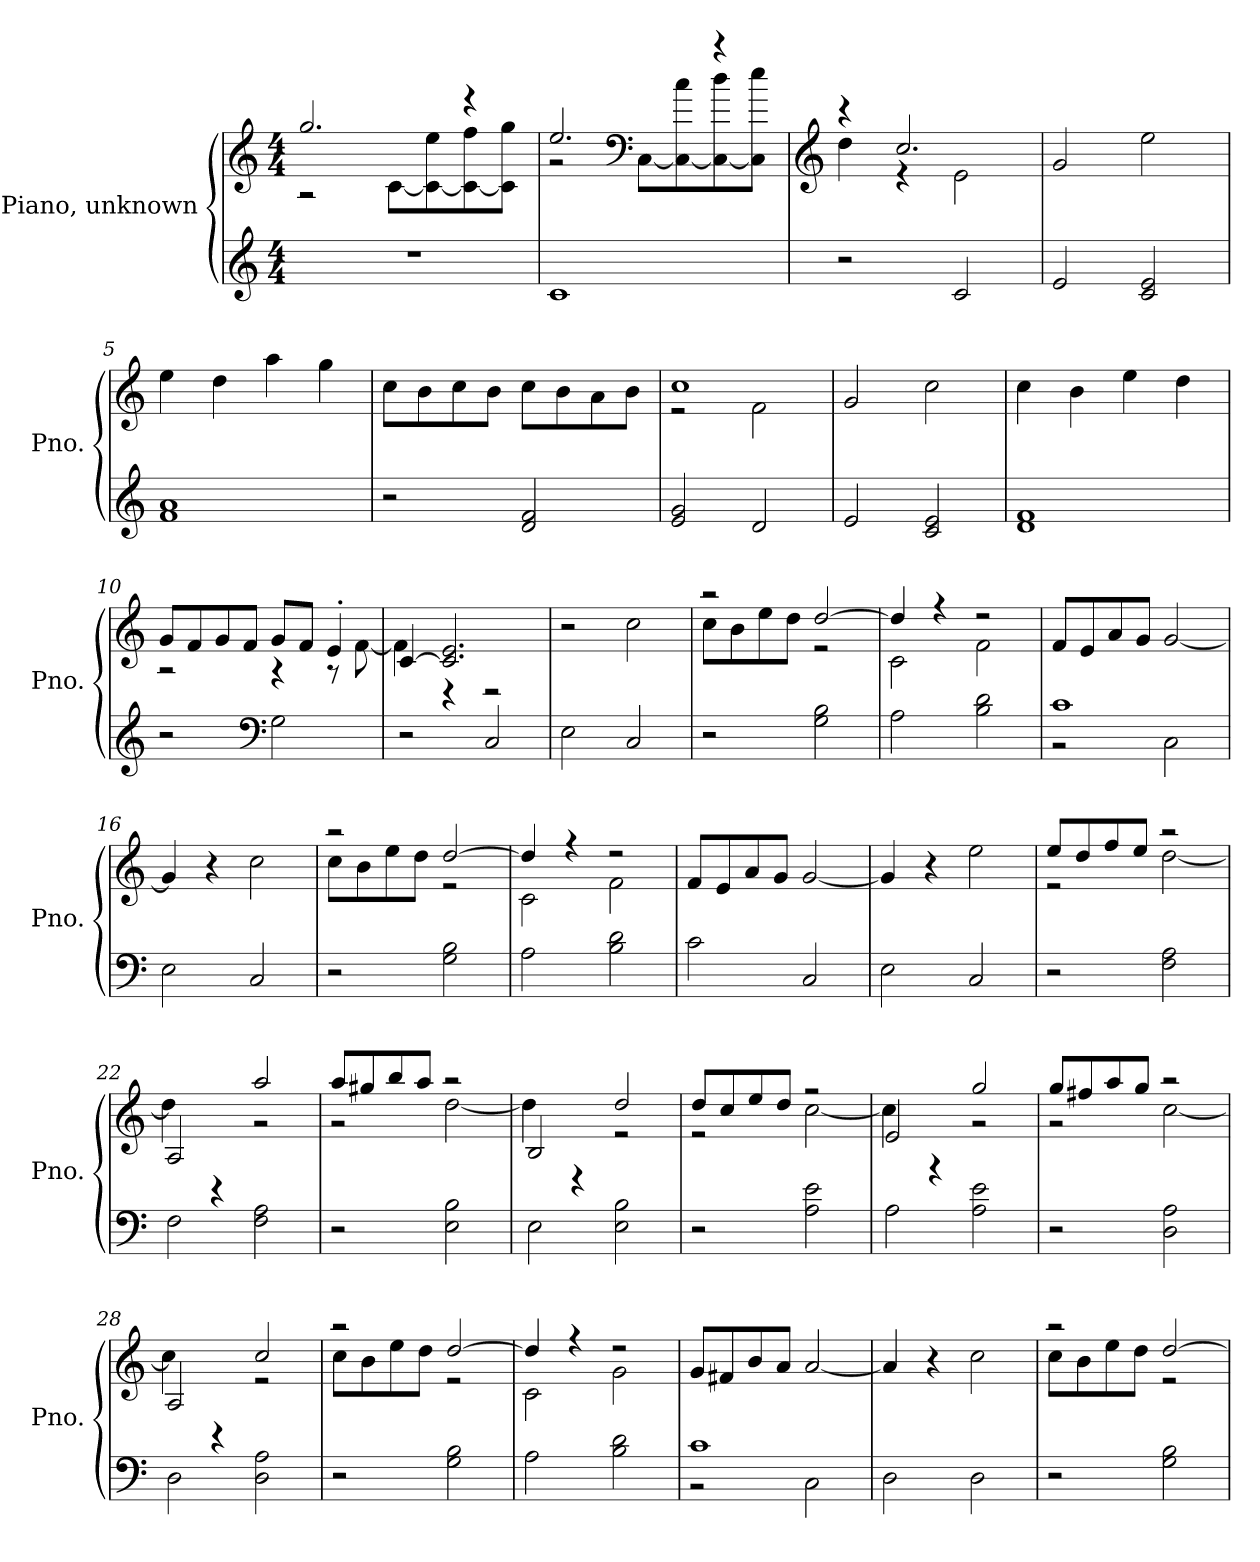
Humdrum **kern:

**kern	**kern
*part1	*part1
*staff2	*staff1
*I"Piano, unknown	*
*I'Pno.	*
*clefG2	*clefG2
*k[]	*k[]
*M4/4	*M4/4
*MM189	*MM189
=1	=1
*	*^
1r	2.gg/	2r
.	.	[8c\L
.	.	8c\_ 8ee\
.	4r	8c\_ 8ff\
.	.	8c\] 8gg\J
=2	=2	=2
1c	2.ee/	2r
*	*clefF4	*
.	.	[8C\L
.	.	8C\_ 8cc\
.	4r	8C\_ 8dd\
.	.	8C\] 8ee\J
=3	=3	=3
*	*clefG2	*
2r	4r	4dd\
.	2.cc/	4r
2c/	.	2e\
*	*v	*v
=4	=4
2e/	2g/
2c/ 2e/	2ee\
=5	=5
1f 1a	4ee\
.	4dd\
.	4aa\
.	4gg\
=6	=6
2r	8cc\L
.	8b\
.	8cc\
.	8b\J
2d/ 2f/	8cc\L
.	8b\
.	8a\
.	8b\J
=7	=7
*	*^
2e/ 2g/	1cc	2r
2d/	.	2f\
*	*v	*v
!!LO:LB:g=z
=8	=8
2e/	2g/
2c/ 2e/	2cc\
=9	=9
1d 1f	4cc\
.	4b\
.	4ee\
.	4dd\
=10	=10
*	*^
2r	8g/L	2r
.	8f/	.
.	8g/	.
.	8f/J	.
*clefF4	*	*
2G\	8g/L	4r
.	8f/J	.
.	4e'/	8r
.	.	[8f\
=11	=11	=11
2r	[4c/	4f\]
.	2.c/] 2.e/	4r
2C/	.	2r
*	*v	*v
=12	=12
2E\	2r
2C/	2cc\
=13	=13
*	*^
2r	2r	8cc\L
.	.	8b\
.	.	8ee\
.	.	8dd\J
2G\ 2B\	[2dd/	2r
=14	=14	=14
2A\	4dd/]	2c\
.	4r	.
2B\ 2d\	2r	2f\
*	*v	*v
=15	=15
*^	*
1c	2r	8f/L
.	.	8e/
.	.	8a/
.	.	8g/J
.	2C\	[2g/
*v	*v	*
!!LO:LB:g=z
=16	=16
2E\	4g/]
.	4r
2C/	2cc\
=17	=17
*	*^
2r	2r	8cc\L
.	.	8b\
.	.	8ee\
.	.	8dd\J
2G\ 2B\	[2dd/	2r
=18	=18	=18
2A\	4dd/]	2c\
.	4r	.
2B\ 2d\	2r	2f\
*	*v	*v
=19	=19
2c\	8f/L
.	8e/
.	8a/
.	8g/J
2C/	[2g/
=20	=20
2E\	4g/]
.	4r
2C/	2ee\
=21	=21
*	*^
2r	8ee/L	2r
.	8dd/	.
.	8ff/	.
.	8ee/J	.
2F\ 2A\	2r	[2dd\
=22	=22	=22
2F\	2A/	4dd\]
.	.	4r
2F\ 2A\	2aa/	2r
=23	=23	=23
2r	8aa/L	2r
.	8gg#X/	.
.	8bb/	.
.	8aa/J	.
2E\ 2B\	2r	[2dd\
!!LO:LB:g=z	!!
=24	=24	=24
2E\	2B/	4dd\]
.	.	4r
2E\ 2B\	2dd/	2r
=25	=25	=25
2r	8dd/L	2r
.	8cc/	.
.	8ee/	.
.	8dd/J	.
2A\ 2e\	2r	[2cc\
=26	=26	=26
2A\	2e/	4cc\]
.	.	4r
2A\ 2e\	2gg/	2r
=27	=27	=27
2r	8gg/L	2r
.	8ff#X/	.
.	8aa/	.
.	8gg/J	.
2D\ 2A\	2r	[2cc\
=28	=28	=28
2D\	2A/	4cc\]
.	.	4r
2D\ 2A\	2cc/	2r
=29	=29	=29
2r	2r	8cc\L
.	.	8b\
.	.	8ee\
.	.	8dd\J
2G\ 2B\	[2dd/	2r
=30	=30	=30
2A\	4dd/]	2c\
.	4r	.
2B\ 2d\	2r	2g\
*	*v	*v
=31	=31
*^	*
1c	2r	8g/L
.	.	8f#X/
.	.	8b/
.	.	8a/J
.	2C\	[2a/
*v	*v	*
!!LO:LB:g=z
=32	=32
2D\	4a/]
.	4r
2D\	2cc\
=33	=33
*	*^
2r	2r	8cc\L
.	.	8b\
.	.	8ee\
.	.	8dd\J
2G\ 2B\	[2dd/	2r
*	*v	*v
=	=
*-	*-
